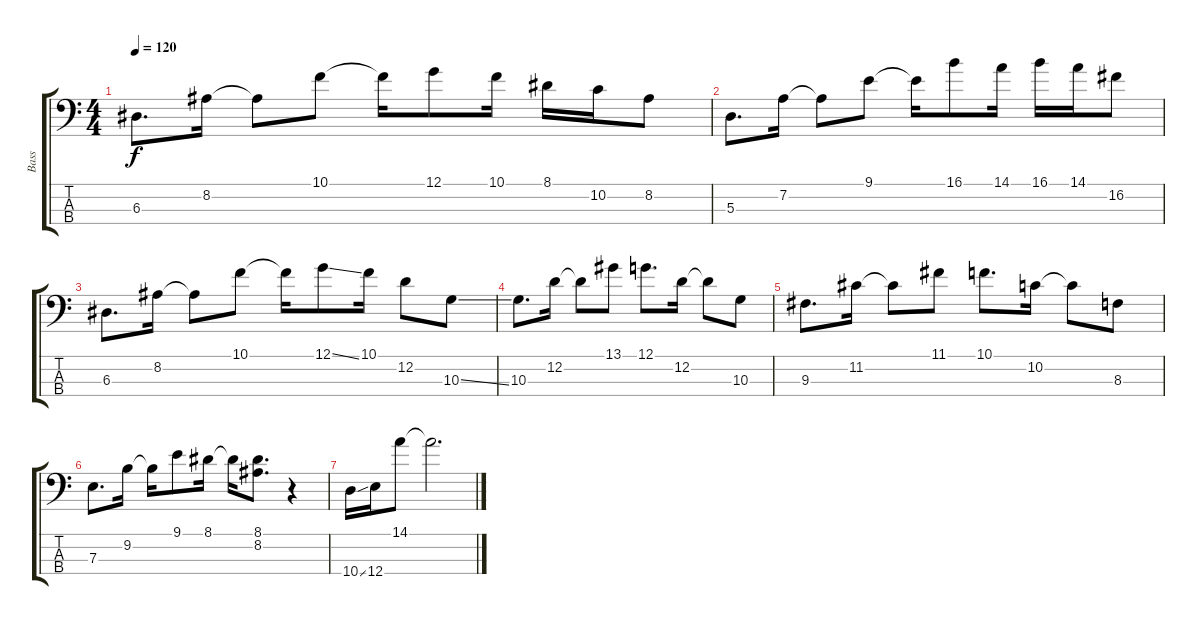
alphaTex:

\track ("Bass" "Bass") {instrument electricbassfinger}
\staff {score tabs}
\tuning (G2 D2 A1 E1) {hide}
\ts (4 4)
\tempo 120
\clef f4
\ks c
6.3.8{d dy f} 8.2.16 8.2{t}.8 10.1.8 10.1{t}.16 12.1.8 10.1.16 8.1.16 10.2.16 8.2.8 |
5.3.8{d} 7.2.16 7.2{t}.8 9.1.8 9.1{t}.16 16.1.8 14.1.16 16.1.16 14.1.16 16.2.8 |
6.3.8{d} 8.2.16 8.2{t}.8 10.1.8 10.1{t}.16 12.1{ss}.8 10.1.16 12.2.8 10.3{ss}.8 |
10.3.8{d} 12.2.16 12.2{t}.8 13.1.8 12.1.8{d} 12.2.16 12.2{t}.8 10.3.8 |
9.3.8{d} 11.2.16 11.2{t}.8 11.1.8 10.1.8{d} 10.2.16 10.2{t}.8 8.3.8 |
7.3.8{d} 9.2.16 9.2{t}.16 9.1.8 8.1.16 8.1{t}.16 (8.1 8.2).8{d} r.4 |
10.4{ss}.16 12.4.16 14.1.8 14.1{t}.2{d txt ""}
